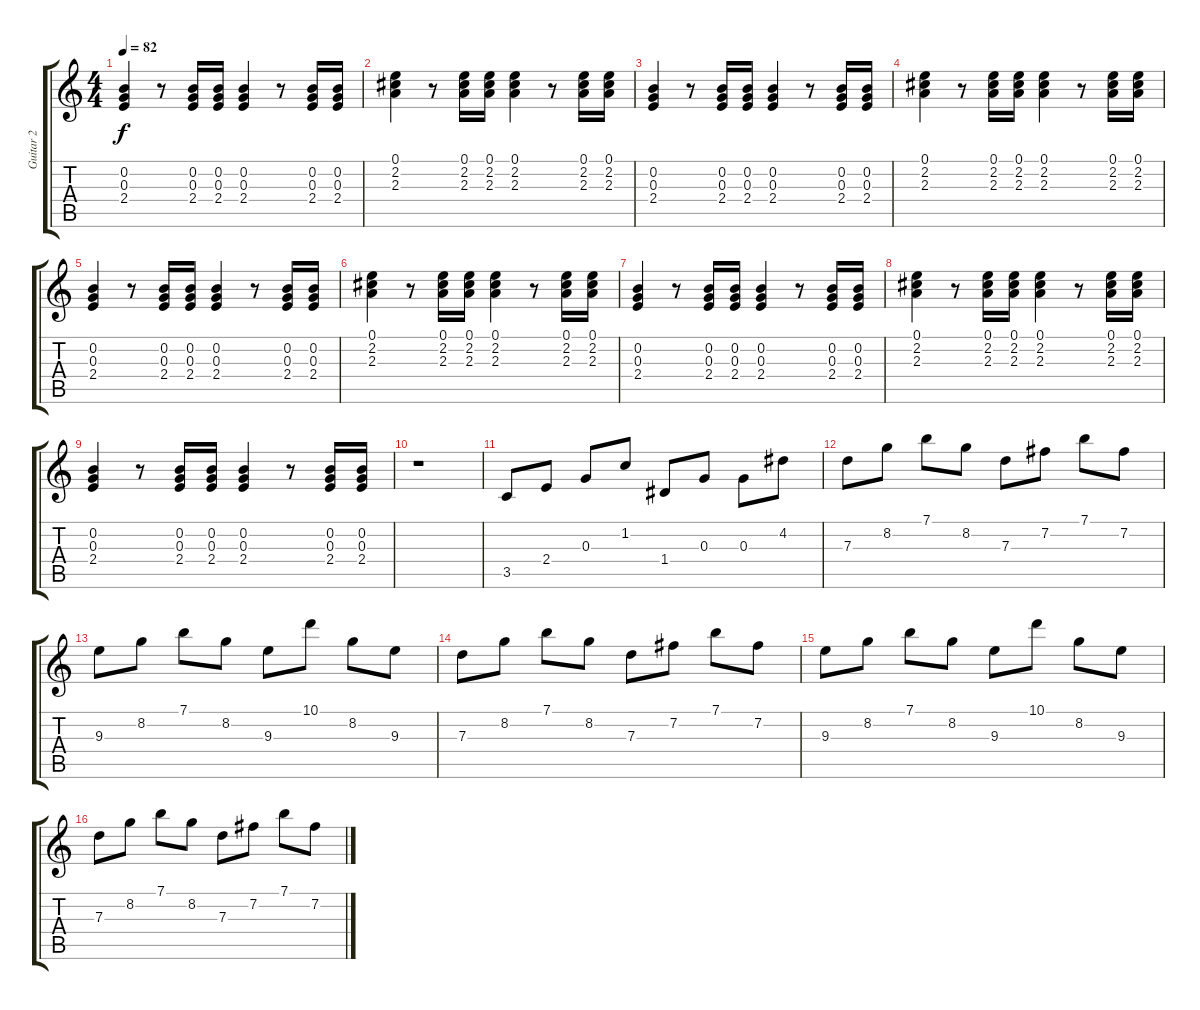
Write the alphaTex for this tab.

\track ("Guitar 2" "Guitar 2") {instrument electricguitarclean}
\staff {score tabs}
\tuning (E4 B3 G3 D3 A2 E2) {hide}
\ts (4 4)
\tempo 82
\clef g2
\ks c
(0.2 0.3 2.4).4{dy f} r.8 (0.2 0.3 2.4).16 (0.2 0.3 2.4).16 (0.2 0.3 2.4).4 r.8 (0.2 0.3 2.4).16 (0.2 0.3 2.4).16 |
(0.1 2.2 2.3).4 r.8 (0.1 2.2 2.3).16 (0.1 2.2 2.3).16 (0.1 2.2 2.3).4 r.8 (0.1 2.2 2.3).16 (0.1 2.2 2.3).16 |
(0.2 0.3 2.4).4 r.8 (0.2 0.3 2.4).16 (0.2 0.3 2.4).16 (0.2 0.3 2.4).4 r.8 (0.2 0.3 2.4).16 (0.2 0.3 2.4).16 |
(0.1 2.2 2.3).4 r.8 (0.1 2.2 2.3).16 (0.1 2.2 2.3).16 (0.1 2.2 2.3).4 r.8 (0.1 2.2 2.3).16 (0.1 2.2 2.3).16 |
(0.2 0.3 2.4).4 r.8 (0.2 0.3 2.4).16 (0.2 0.3 2.4).16 (0.2 0.3 2.4).4 r.8 (0.2 0.3 2.4).16 (0.2 0.3 2.4).16 |
(0.1 2.2 2.3).4 r.8 (0.1 2.2 2.3).16 (0.1 2.2 2.3).16 (0.1 2.2 2.3).4 r.8 (0.1 2.2 2.3).16 (0.1 2.2 2.3).16 |
(0.2 0.3 2.4).4 r.8 (0.2 0.3 2.4).16 (0.2 0.3 2.4).16 (0.2 0.3 2.4).4 r.8 (0.2 0.3 2.4).16 (0.2 0.3 2.4).16 |
(0.1 2.2 2.3).4 r.8 (0.1 2.2 2.3).16 (0.1 2.2 2.3).16 (0.1 2.2 2.3).4 r.8 (0.1 2.2 2.3).16 (0.1 2.2 2.3).16 |
(0.2 0.3 2.4).4 r.8 (0.2 0.3 2.4).16 (0.2 0.3 2.4).16 (0.2 0.3 2.4).4 r.8 (0.2 0.3 2.4).16 (0.2 0.3 2.4).16 |
r.1 |
3.5.8 2.4.8 0.3.8 1.2.8 1.4.8 0.3.8 0.3.8 4.2.8 |
7.3.8 8.2.8 7.1.8 8.2.8 7.3.8 7.2.8 7.1.8 7.2.8 |
9.3.8 8.2.8 7.1.8 8.2.8 9.3.8 10.1.8 8.2.8 9.3.8 |
7.3.8 8.2.8 7.1.8 8.2.8 7.3.8 7.2.8 7.1.8 7.2.8 |
9.3.8 8.2.8 7.1.8 8.2.8 9.3.8 10.1.8 8.2.8 9.3.8 |
7.3.8 8.2.8 7.1.8 8.2.8 7.3.8 7.2.8 7.1.8 7.2.8
